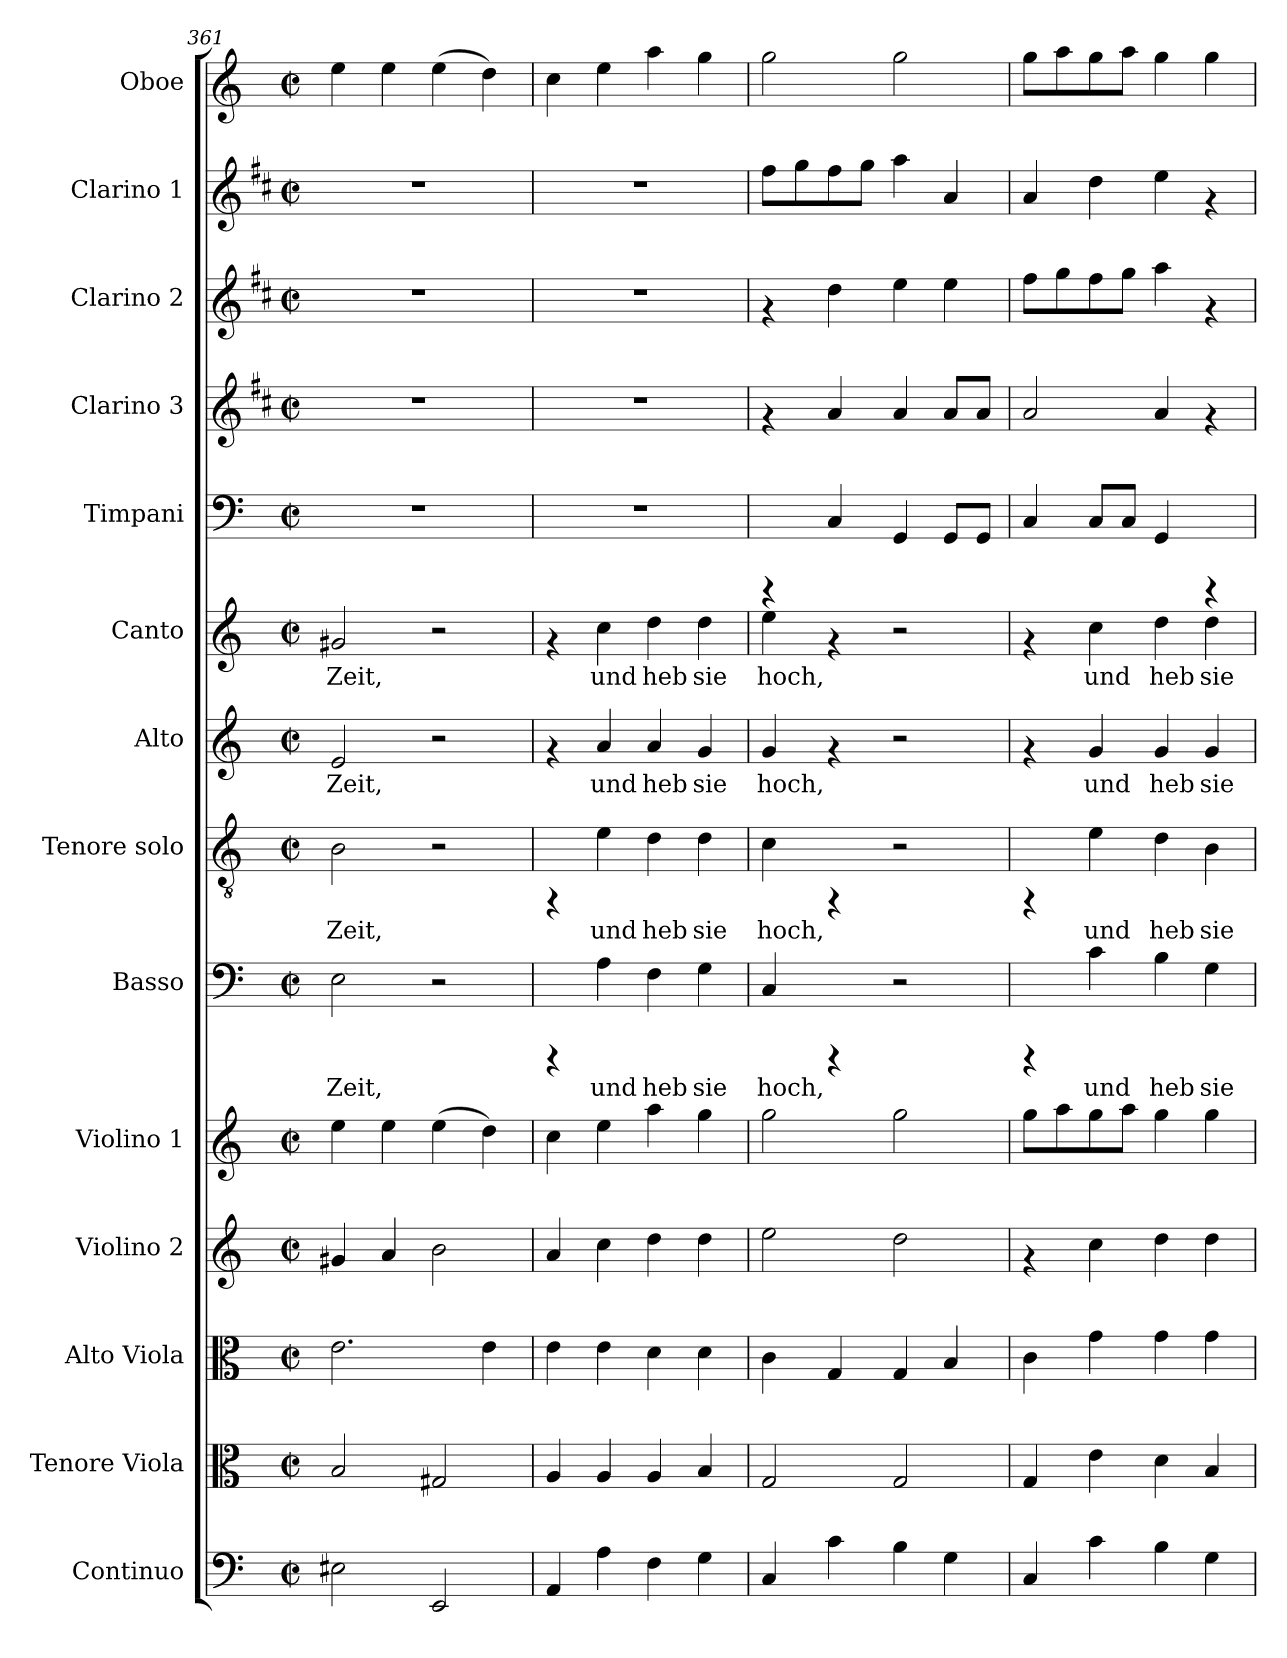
**kern	**kern	**kern	**kern	**kern	**kern	**text	**kern	**text	**kern	**text	**kern	**text	**kern	**kern	**kern	**kern	**kern
*part14	*part13	*part12	*part11	*part10	*part9	*part9	*part8	*part8	*part7	*part7	*part6	*part6	*part5	*part4	*part3	*part2	*part1
*staff14	*staff13	*staff12	*staff11	*staff10	*staff9	*staff9	*staff8	*staff8	*staff7	*staff7	*staff6	*staff6	*staff5	*staff4	*staff3	*staff2	*staff1
*I"Continuo	*I"Tenore Viola	*I"Alto Viola	*I"Violino 2	*I"Violino 1	*I"Basso	*	*I"Tenore solo	*	*I"Alto	*	*I"Canto	*	*I"Timpani	*I"Clarino 3	*I"Clarino 2	*I"Clarino 1	*I"Oboe
*I'Continuo	*I'Tenore Viola	*I'Alto Viola	*I'Violino 2	*I'Violino 1	*I'Basso	*	*I'Tenore	*	*I'Alto	*	*I'Canto	*	*I'Timpani	*I'Clarino 3	*I'Clarino 2	*I'Clarino 1	*I'Oboe
*clefF4	*clefC3	*clefC3	*clefG2	*clefG2	*clefF4	*	*clefGv2	*	*clefG2	*	*clefG2	*	*clefF4	*clefG2	*clefG2	*clefG2	*clefG2
*	*	*	*	*	*	*	*	*	*	*	*	*	*	*ITrd1c2	*ITrd1c2	*ITrd1c2	*
*k[]	*k[]	*k[]	*k[]	*k[]	*k[]	*	*k[]	*	*k[]	*	*k[]	*	*k[]	*k[]	*k[]	*k[]	*k[]
*C:	*C:	*C:	*C:	*C:	*C:	*	*C:	*	*C:	*	*C:	*	*C:	*C:	*C:	*C:	*C:
*M2/2	*M2/2	*M2/2	*M2/2	*M2/2	*M2/2	*	*M2/2	*	*M2/2	*	*M2/2	*	*M2/2	*M2/2	*M2/2	*M2/2	*M2/2
*met(c|)	*met(c|)	*met(c|)	*met(c|)	*met(c|)	*met(c|)	*	*met(c|)	*	*met(c|)	*	*met(c|)	*	*met(c|)	*met(c|)	*met(c|)	*met(c|)	*met(c|)
=361	=361	=361	=361	=361	=361	=361	=361	=361	=361	=361	=361	=361	=361	=361	=361	=361	=361
!	!	!	!	!	!	!LO:LY:b:cj	!	!LO:LY:b	!	!LO:LY:b:cj	!	!LO:LY:b:cj	!	!	!	!	!
2E#\	2B/	2.e\	4g#X/	4ee\	2E\	Zeit,	2B\	Zeit,	2e/	Zeit,	2g#X/	Zeit,	1r	1r	1r	1r	4ee\
.	.	.	4a/	4ee\	.	.	.	.	.	.	.	.	.	.	.	.	4ee\
2EE/	2G#X/	.	2b\	(>4ee\	2r	.	2r	.	2r	.	2r	.	.	.	.	.	(>4ee\
.	.	4e\	.	4dd\)	.	.	.	.	.	.	.	.	.	.	.	.	4dd\)
=362	=362	=362	=362	=362	=362	=362	=362	=362	=362	=362	=362	=362	=362	=362	=362	=362	=362
4AA/	4A/	4e\	4a/	4cc\	4rCCC	.	4rFF	.	4rf	.	4rf	.	1r	1r	1r	1r	4cc\
!	!	!	!	!	!	!LO:LY:b:cj	!	!LO:LY:b	!	!LO:LY:b:cj	!	!LO:LY:b:cj	!	!	!	!	!
4A\	4A/	4e\	4cc\	4ee\	4A\	und	4e\	und	4a/	und	4cc\	und	.	.	.	.	4ee\
!	!	!	!	!	!	!LO:LY:b:cj	!	!LO:LY:b	!	!LO:LY:b:cj	!	!LO:LY:b:cj	!	!	!	!	!
4F\	4A/	4d\	4dd\	4aa\	4F\	heb	4d\	heb	4a/	heb	4dd\	heb	.	.	.	.	4aa\
!	!	!	!	!	!	!LO:LY:b:cj	!	!LO:LY:b	!	!LO:LY:b:cj	!	!LO:LY:b:cj	!	!	!	!	!
4G\	4B/	4d\	4dd\	4gg\	4G\	sie	4d\	sie	4g/	sie	4dd\	sie	.	.	.	.	4gg\
=363	=363	=363	=363	=363	=363	=363	=363	=363	=363	=363	=363	=363	=363	=363	=363	=363	=363
!	!	!	!	!	!	!LO:LY:b:cj	!	!LO:LY:b	!	!LO:LY:b:cj	!	!LO:LY:b:cj	!	!	!	!	!
4C/	2G/	4c\	2ee\	2gg\	4C/	hoch,	4c\	hoch,	4g/	hoch,	4ee\	hoch,	4rCCC	4rf	4rf	8ee\L	2gg\
.	.	.	.	.	.	.	.	.	.	.	.	.	.	.	.	8ff\	.
4c\	.	4G/	.	.	4rCCC	.	4rFF	.	4rf	.	4rf	.	4C/	4g/	4cc\	8ee\	.
.	.	.	.	.	.	.	.	.	.	.	.	.	.	.	.	8ff\J	.
4B\	2G/	4G/	2dd\	2gg\	2r	.	2r	.	2r	.	2r	.	4GG/	4g/	4dd\	4gg\	2gg\
4G\	.	4B/	.	.	.	.	.	.	.	.	.	.	8GG/L	8g/L	4dd\	4g/	.
.	.	.	.	.	.	.	.	.	.	.	.	.	8GG/J	8g/J	.	.	.
=364	=364	=364	=364	=364	=364	=364	=364	=364	=364	=364	=364	=364	=364	=364	=364	=364	=364
4C/	4G/	4c\	4rf	8gg\L	4rCCC	.	4rFF	.	4rf	.	4rf	.	4C/	2g/	8ee\L	4g/	8gg\L
.	.	.	.	8aa\	.	.	.	.	.	.	.	.	.	.	8ff\	.	8aa\
!	!	!	!	!	!	!LO:LY:b:cj	!	!LO:LY:b	!	!LO:LY:b:cj	!	!LO:LY:b:cj	!	!	!	!	!
4c\	4e\	4g\	4cc\	8gg\	4c\	und	4e\	und	4g/	und	4cc\	und	8C/L	.	8ee\	4cc\	8gg\
.	.	.	.	8aa\J	.	.	.	.	.	.	.	.	8C/J	.	8ff\J	.	8aa\J
!	!	!	!	!	!	!LO:LY:b:cj	!	!LO:LY:b	!	!LO:LY:b:cj	!	!LO:LY:b:cj	!	!	!	!	!
4B\	4d\	4g\	4dd\	4gg\	4B\	heb	4d\	heb	4g/	heb	4dd\	heb	4GG/	4g/	4gg\	4dd\	4gg\
!	!	!	!	!	!	!LO:LY:b:cj	!	!LO:LY:b	!	!LO:LY:b:cj	!	!LO:LY:b:cj	!	!	!	!	!
4G\	4B/	4g\	4dd\	4gg\	4G\	sie	4B\	sie	4g/	sie	4dd\	sie	4rCCC	4rf	4rf	4rf	4gg\
=	=	=	=	=	=	=	=	=	=	=	=	=	=	=	=	=	=
*-	*-	*-	*-	*-	*-	*-	*-	*-	*-	*-	*-	*-	*-	*-	*-	*-	*-
